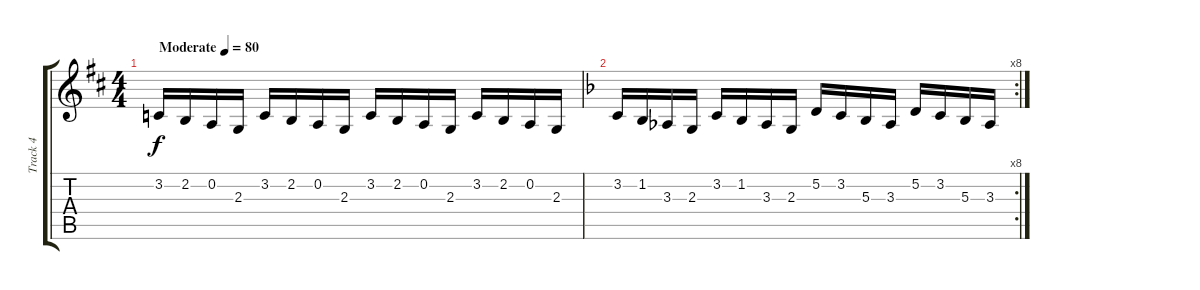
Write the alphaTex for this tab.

\track ("Track 4" "Track 4") {instrument trumpet}
\staff {score tabs}
\tuning (D4 A3 F3 C3 G2 D2) {hide}
\ts (4 4)
\tempo (80 "Moderate")
\clef g2
\ks d
3.2.16{dy f instrument trumpet} 2.2.16 0.2.16 2.3.16 3.2.16 2.2.16 0.2.16 2.3.16 3.2.16 2.2.16 0.2.16 2.3.16 3.2.16 2.2.16 0.2.16 2.3.16 |
\rc 8
\ks dminor
3.2.16 1.2.16 3.3.16 2.3.16 3.2.16 1.2.16 3.3.16 2.3.16 5.2.16 3.2.16 5.3.16 3.3.16 5.2.16 3.2.16 5.3.16 3.3.16
